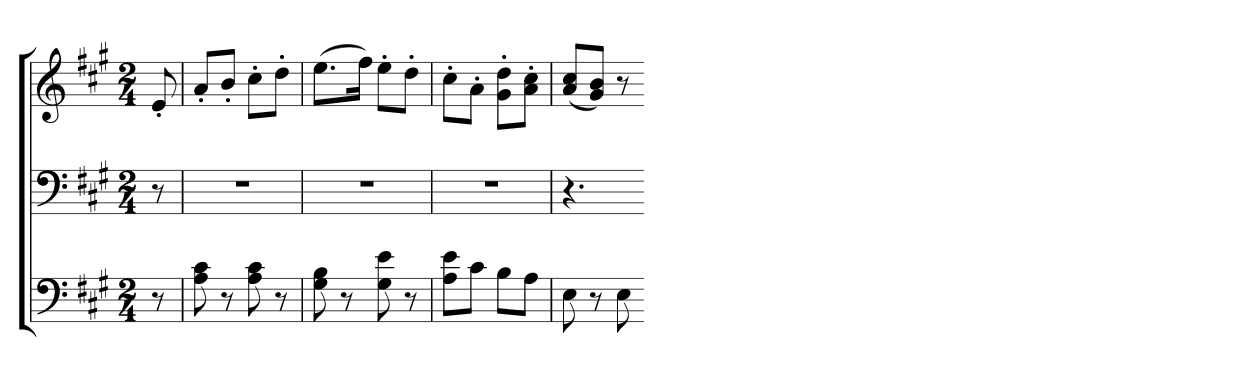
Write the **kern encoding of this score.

**kern	**kern	**kern
*part3	*part2	*part1
*staff3	*staff2	*staff1
*clefF4	*clefF4	*clefG2
*k[f#c#g#]	*k[f#c#g#]	*k[f#c#g#]
*A:	*A:	*A:
*M2/4	*M2/4	*M2/4
=	=	=
8r	8r	8e'
=6	=6	=6
8A 8c#	2r	8a'L
8r	.	8b'J
8A 8c#	.	8cc#'L
8r	.	8dd'J
=7	=7	=7
8G# 8B	2r	(8.eeL
8r	.	.
.	.	16ff#Jk)
8G# 8e	.	8ee'L
8r	.	8dd'J
=8	=8	=8
8A 8eL	2r	8cc#'L
8c#J	.	8a'J
8BL	.	8g#' 8dd'L
8AJ	.	8a' 8cc#'J
=9	=9	=9
8E	4.r	(8a 8cc#L
8r	.	8g# 8bJ)
8E	.	8r
=-	=-	=-
*-	*-	*-
